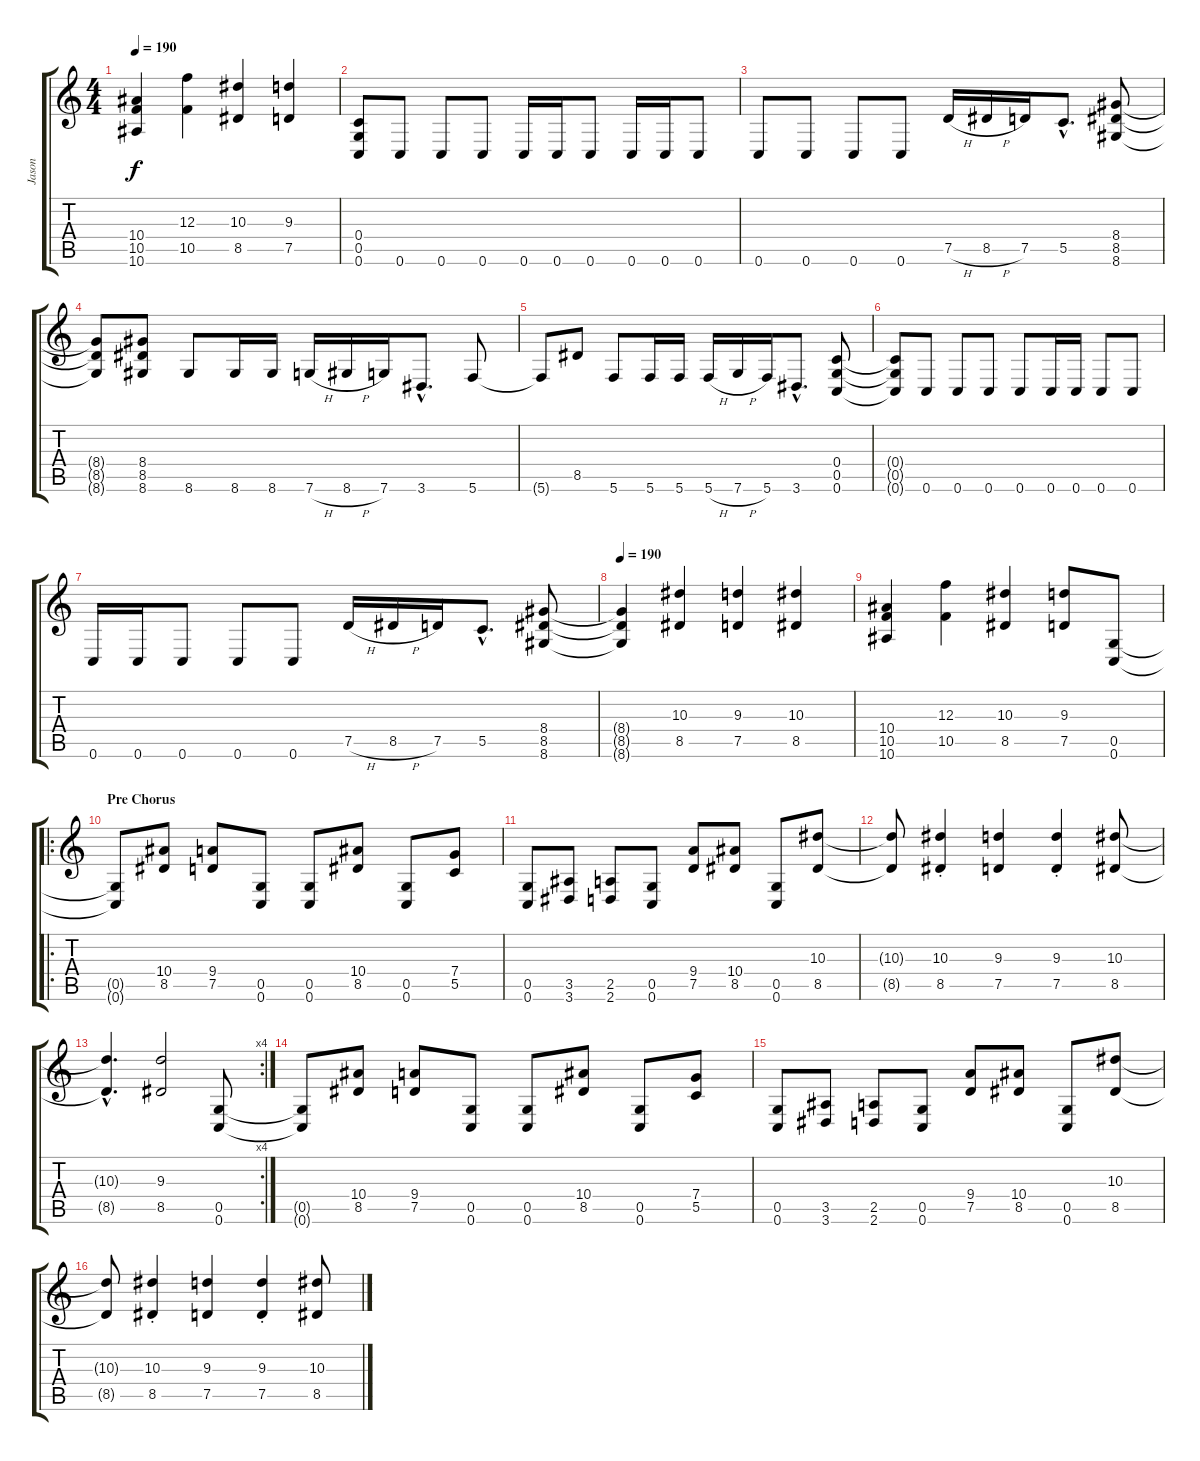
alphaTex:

\track ("Jason" "Jason") {instrument overdrivenguitar}
\staff {score tabs}
\tuning (D4 A3 F3 C3 G2 C2) {hide}
\ts (4 4)
\tempo 190
\clef g2
\ks c
(10.4 10.5 10.6).4{dy f} (12.3 10.5).4 (10.3 8.5).4 (9.3 7.5).4 |
(0.4 0.5 0.6).8 0.6.8 0.6.8 0.6.8 0.6.16 0.6.16 0.6.8 0.6.16 0.6.16 0.6.8 |
0.6.8 0.6.8 0.6.8 0.6.8 7.5{h}.16 8.5{h}.16 7.5.16 5.5{hac}.8{d} (8.4 8.5 8.6).8 |
(8.4{t} 8.5{t} 8.6{t}).8 (8.4 8.5 8.6).8 8.6.8 8.6.16 8.6.16 7.6{h}.16 8.6{h}.16 7.6.16 3.6{hac}.8{d} 5.6.8 |
5.6{t}.8 8.5.8 5.6.8 5.6.16 5.6.16 5.6{h}.16 7.6{h}.16 5.6.16 3.6{hac}.8{d} (0.4 0.5 0.6).8 |
(0.4{t} 0.5{t} 0.6{t}).8 0.6.8 0.6.8 0.6.8 0.6.8 0.6.16 0.6.16 0.6.8 0.6.8 |
0.6.16 0.6.16 0.6.8 0.6.8 0.6.8 7.5{h}.16 8.5{h}.16 7.5.16 5.5{hac}.8{d} (8.4 8.5 8.6).8 |
\tempo 190
(8.4{t} 8.5{t} 8.6{t}).4 (10.3 8.5).4 (9.3 7.5).4 (10.3 8.5).4 |
(10.4 10.5 10.6).4 (12.3 10.5).4 (10.3 8.5).4 (9.3 7.5).8 (0.5 0.6).8 |
\ro
\section ("" "Pre Chorus")
(0.5{t} 0.6{t}).8 (10.4 8.5).8 (9.4 7.5).8 (0.5 0.6).8 (0.5 0.6).8 (10.4 8.5).8 (0.5 0.6).8 (7.4 5.5).8 |
(0.5 0.6).8 (3.5 3.6).8 (2.5 2.6).8 (0.5 0.6).8 (9.4 7.5).8 (10.4 8.5).8 (0.5 0.6).8 (10.3 8.5).8 |
(10.3{t} 8.5{t}).8 (10.3{st} 8.5{st}).4 (9.3 7.5).4 (9.3{st} 7.5{st}).4 (10.3 8.5).8 |
\rc 4
(10.3{hac t} 8.5{hac t}).4{d} (9.3 8.5).2 (0.5 0.6).8 |
(0.5{t} 0.6{t}).8 (10.4 8.5).8 (9.4 7.5).8 (0.5 0.6).8 (0.5 0.6).8 (10.4 8.5).8 (0.5 0.6).8 (7.4 5.5).8 |
(0.5 0.6).8 (3.5 3.6).8 (2.5 2.6).8 (0.5 0.6).8 (9.4 7.5).8 (10.4 8.5).8 (0.5 0.6).8 (10.3 8.5).8 |
(10.3{t} 8.5{t}).8 (10.3{st} 8.5{st}).4 (9.3 7.5).4 (9.3{st} 7.5{st}).4 (10.3 8.5).8
